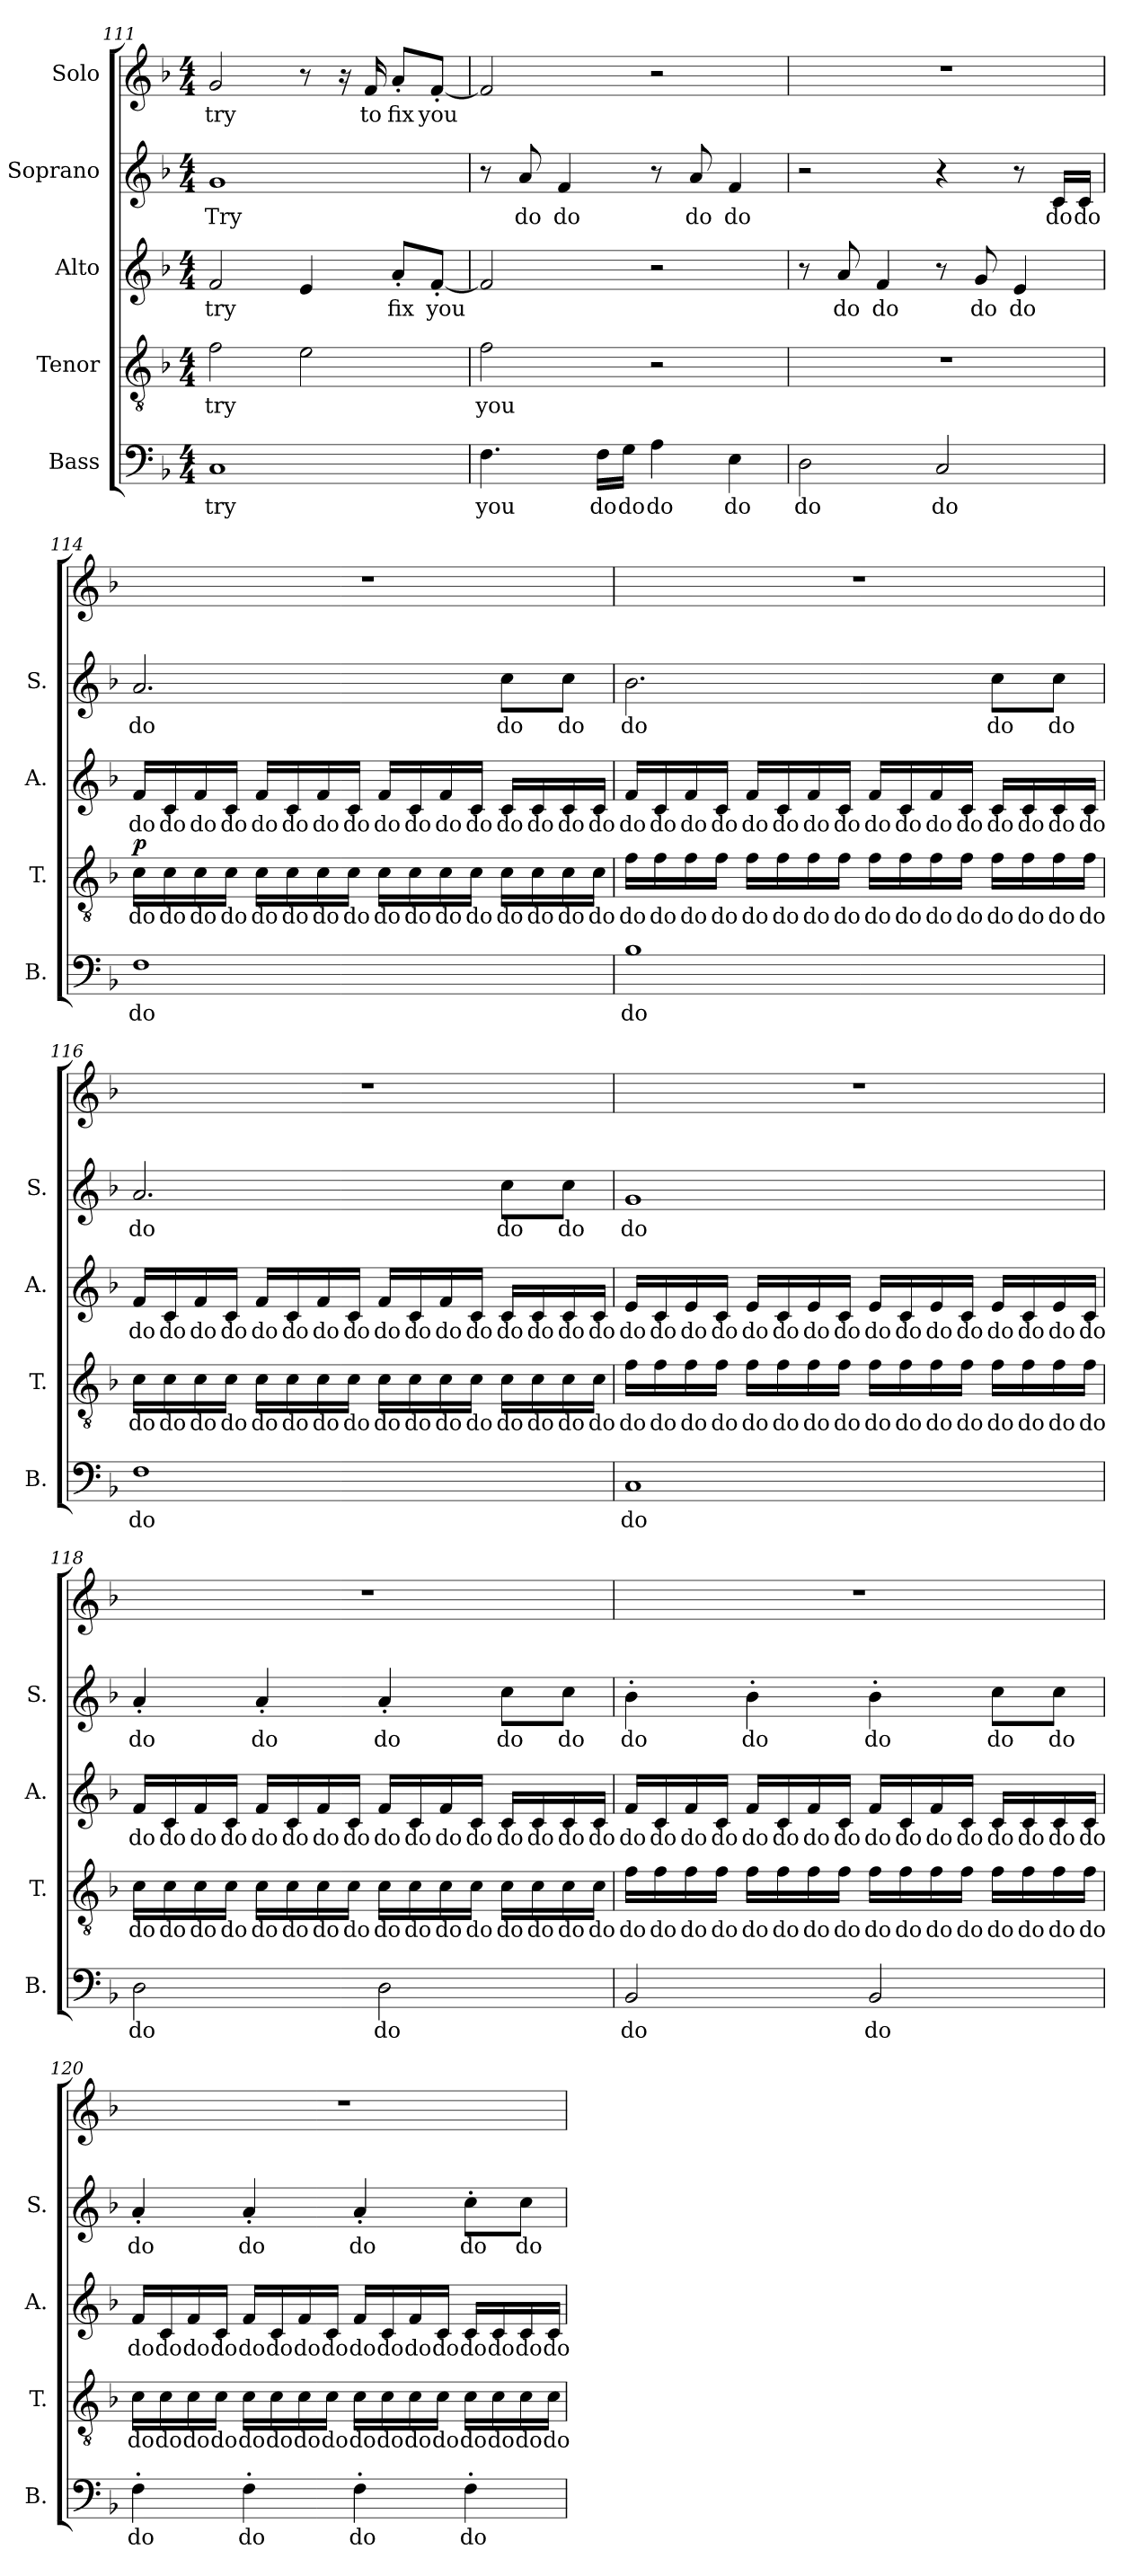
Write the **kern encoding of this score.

**kern	**text	**kern	**text	**dynam	**kern	**text	**kern	**text	**kern	**text
*part5	*part5	*part4	*part4	*part4	*part3	*part3	*part2	*part2	*part1	*part1
*staff5	*staff5	*staff4	*staff4	*staff4	*staff3	*staff3	*staff2	*staff2	*staff1	*staff1
*I"Bass	*	*I"Tenor	*	*	*I"Alto	*	*I"Soprano	*	*I"Solo	*
*I'B.	*	*I'T.	*	*	*I'A.	*	*I'S.	*	*	*
*clefF4	*	*clefGv2	*	*	*clefG2	*	*clefG2	*	*clefG2	*
*k[b-]	*	*k[b-]	*	*	*k[b-]	*	*k[b-]	*	*k[b-]	*
*M4/4	*	*M4/4	*	*	*M4/4	*	*M4/4	*	*M4/4	*
=111	=111	=111	=111	=111	=111	=111	=111	=111	=111	=111
!	!LO:LY:b	!	!LO:LY:b	!	!	!LO:LY:b	!	!LO:LY:b	!	!LO:LY:b
1C	try	2f\	try	.	2f/	try	1g	Try	2g/	try
.	.	2e\	.	.	4e/	.	.	.	8r	.
.	.	.	.	.	.	.	.	.	16r	.
!	!	!	!	!	!	!	!	!	!	!LO:LY:b
.	.	.	.	.	.	.	.	.	16f/	to
!	!	!	!	!	!	!LO:LY:b	!	!	!	!LO:LY:b
.	.	.	.	.	8a'/L	fix	.	.	8a'/L	fix
!	!	!	!	!	!	!LO:LY:b	!	!	!	!LO:LY:b
.	.	.	.	.	[8f'/J	you	.	.	[8f'/J	you
=112	=112	=112	=112	=112	=112	=112	=112	=112	=112	=112
!	!LO:LY:b	!	!LO:LY:b	!	!	!	!	!	!	!
4.F\	you	2f\	you	.	2f/]	.	8r	.	2f/]	.
!	!	!	!	!	!	!	!	!LO:LY:b	!	!
.	.	.	.	.	.	.	8a/	do	.	.
!	!	!	!	!	!	!	!	!LO:LY:b	!	!
.	.	.	.	.	.	.	4f/	do	.	.
!	!LO:LY:b	!	!	!	!	!	!	!	!	!
16F\LL	do	.	.	.	.	.	.	.	.	.
!	!LO:LY:b	!	!	!	!	!	!	!	!	!
16G\JJ	do	.	.	.	.	.	.	.	.	.
!	!LO:LY:b	!	!	!	!	!	!	!	!	!
4A\	do	2r	.	.	2r	.	8r	.	2r	.
!	!	!	!	!	!	!	!	!LO:LY:b	!	!
.	.	.	.	.	.	.	8a/	do	.	.
!	!LO:LY:b	!	!	!	!	!	!	!LO:LY:b	!	!
4E\	do	.	.	.	.	.	4f/	do	.	.
!!LO:LB:g=z
=113	=113	=113	=113	=113	=113	=113	=113	=113	=113	=113
!	!LO:LY:b	!	!	!	!	!	!	!	!	!
2D\	do	1r	.	.	8r	.	2r	.	1r	.
!	!	!	!	!	!	!LO:LY:b	!	!	!	!
.	.	.	.	.	8a/	do	.	.	.	.
!	!	!	!	!	!	!LO:LY:b	!	!	!	!
.	.	.	.	.	4f/	do	.	.	.	.
!	!LO:LY:b	!	!	!	!	!	!	!	!	!
2C/	do	.	.	.	8r	.	4r	.	.	.
!	!	!	!	!	!	!LO:LY:b	!	!	!	!
.	.	.	.	.	8g/	do	.	.	.	.
!	!	!	!	!	!	!LO:LY:b	!	!	!	!
.	.	.	.	.	4e/	do	8r	.	.	.
!	!	!	!	!	!	!	!	!LO:LY:b	!	!
.	.	.	.	.	.	.	16c/LL	do	.	.
!	!	!	!	!	!	!	!	!LO:LY:b	!	!
.	.	.	.	.	.	.	16c/JJ	do	.	.
=114	=114	=114	=114	=114	=114	=114	=114	=114	=114	=114
!	!LO:LY:b	!	!LO:LY:b	!LO:DY:b	!	!LO:LY:b	!	!LO:LY:b	!	!
1F	do	16c\LL	do	p	16f/LL	do	2.a/	do	1r	.
!	!	!	!LO:LY:b	!	!	!LO:LY:b	!	!	!	!
.	.	16c\	do	.	16c/	do	.	.	.	.
!	!	!	!LO:LY:b	!	!	!LO:LY:b	!	!	!	!
.	.	16c\	do	.	16f/	do	.	.	.	.
!	!	!	!LO:LY:b	!	!	!LO:LY:b	!	!	!	!
.	.	16c\JJ	do	.	16c/JJ	do	.	.	.	.
!	!	!	!LO:LY:b	!	!	!LO:LY:b	!	!	!	!
.	.	16c\LL	do	.	16f/LL	do	.	.	.	.
!	!	!	!LO:LY:b	!	!	!LO:LY:b	!	!	!	!
.	.	16c\	do	.	16c/	do	.	.	.	.
!	!	!	!LO:LY:b	!	!	!LO:LY:b	!	!	!	!
.	.	16c\	do	.	16f/	do	.	.	.	.
!	!	!	!LO:LY:b	!	!	!LO:LY:b	!	!	!	!
.	.	16c\JJ	do	.	16c/JJ	do	.	.	.	.
!	!	!	!LO:LY:b	!	!	!LO:LY:b	!	!	!	!
.	.	16c\LL	do	.	16f/LL	do	.	.	.	.
!	!	!	!LO:LY:b	!	!	!LO:LY:b	!	!	!	!
.	.	16c\	do	.	16c/	do	.	.	.	.
!	!	!	!LO:LY:b	!	!	!LO:LY:b	!	!	!	!
.	.	16c\	do	.	16f/	do	.	.	.	.
!	!	!	!LO:LY:b	!	!	!LO:LY:b	!	!	!	!
.	.	16c\JJ	do	.	16c/JJ	do	.	.	.	.
!	!	!	!LO:LY:b	!	!	!LO:LY:b	!	!LO:LY:b	!	!
.	.	16c\LL	do	.	16c/LL	do	8cc\L	do	.	.
!	!	!	!LO:LY:b	!	!	!LO:LY:b	!	!	!	!
.	.	16c\	do	.	16c/	do	.	.	.	.
!	!	!	!LO:LY:b	!	!	!LO:LY:b	!	!LO:LY:b	!	!
.	.	16c\	do	.	16c/	do	8cc\J	do	.	.
!	!	!	!LO:LY:b	!	!	!LO:LY:b	!	!	!	!
.	.	16c\JJ	do	.	16c/JJ	do	.	.	.	.
!!LO:PB:g=z
=115	=115	=115	=115	=115	=115	=115	=115	=115	=115	=115
!	!LO:LY:b	!	!LO:LY:b	!	!	!LO:LY:b	!	!LO:LY:b	!	!
1B-	do	16f\LL	do	.	16f/LL	do	2.b-\	do	1r	.
!	!	!	!LO:LY:b	!	!	!LO:LY:b	!	!	!	!
.	.	16f\	do	.	16c/	do	.	.	.	.
!	!	!	!LO:LY:b	!	!	!LO:LY:b	!	!	!	!
.	.	16f\	do	.	16f/	do	.	.	.	.
!	!	!	!LO:LY:b	!	!	!LO:LY:b	!	!	!	!
.	.	16f\JJ	do	.	16c/JJ	do	.	.	.	.
!	!	!	!LO:LY:b	!	!	!LO:LY:b	!	!	!	!
.	.	16f\LL	do	.	16f/LL	do	.	.	.	.
!	!	!	!LO:LY:b	!	!	!LO:LY:b	!	!	!	!
.	.	16f\	do	.	16c/	do	.	.	.	.
!	!	!	!LO:LY:b	!	!	!LO:LY:b	!	!	!	!
.	.	16f\	do	.	16f/	do	.	.	.	.
!	!	!	!LO:LY:b	!	!	!LO:LY:b	!	!	!	!
.	.	16f\JJ	do	.	16c/JJ	do	.	.	.	.
!	!	!	!LO:LY:b	!	!	!LO:LY:b	!	!	!	!
.	.	16f\LL	do	.	16f/LL	do	.	.	.	.
!	!	!	!LO:LY:b	!	!	!LO:LY:b	!	!	!	!
.	.	16f\	do	.	16c/	do	.	.	.	.
!	!	!	!LO:LY:b	!	!	!LO:LY:b	!	!	!	!
.	.	16f\	do	.	16f/	do	.	.	.	.
!	!	!	!LO:LY:b	!	!	!LO:LY:b	!	!	!	!
.	.	16f\JJ	do	.	16c/JJ	do	.	.	.	.
!	!	!	!LO:LY:b	!	!	!LO:LY:b	!	!LO:LY:b	!	!
.	.	16f\LL	do	.	16c/LL	do	8cc\L	do	.	.
!	!	!	!LO:LY:b	!	!	!LO:LY:b	!	!	!	!
.	.	16f\	do	.	16c/	do	.	.	.	.
!	!	!	!LO:LY:b	!	!	!LO:LY:b	!	!LO:LY:b	!	!
.	.	16f\	do	.	16c/	do	8cc\J	do	.	.
!	!	!	!LO:LY:b	!	!	!LO:LY:b	!	!	!	!
.	.	16f\JJ	do	.	16c/JJ	do	.	.	.	.
!!LO:LB:g=z
=116	=116	=116	=116	=116	=116	=116	=116	=116	=116	=116
!	!LO:LY:b	!	!LO:LY:b	!	!	!LO:LY:b	!	!LO:LY:b	!	!
1F	do	16c\LL	do	.	16f/LL	do	2.a/	do	1r	.
!	!	!	!LO:LY:b	!	!	!LO:LY:b	!	!	!	!
.	.	16c\	do	.	16c/	do	.	.	.	.
!	!	!	!LO:LY:b	!	!	!LO:LY:b	!	!	!	!
.	.	16c\	do	.	16f/	do	.	.	.	.
!	!	!	!LO:LY:b	!	!	!LO:LY:b	!	!	!	!
.	.	16c\JJ	do	.	16c/JJ	do	.	.	.	.
!	!	!	!LO:LY:b	!	!	!LO:LY:b	!	!	!	!
.	.	16c\LL	do	.	16f/LL	do	.	.	.	.
!	!	!	!LO:LY:b	!	!	!LO:LY:b	!	!	!	!
.	.	16c\	do	.	16c/	do	.	.	.	.
!	!	!	!LO:LY:b	!	!	!LO:LY:b	!	!	!	!
.	.	16c\	do	.	16f/	do	.	.	.	.
!	!	!	!LO:LY:b	!	!	!LO:LY:b	!	!	!	!
.	.	16c\JJ	do	.	16c/JJ	do	.	.	.	.
!	!	!	!LO:LY:b	!	!	!LO:LY:b	!	!	!	!
.	.	16c\LL	do	.	16f/LL	do	.	.	.	.
!	!	!	!LO:LY:b	!	!	!LO:LY:b	!	!	!	!
.	.	16c\	do	.	16c/	do	.	.	.	.
!	!	!	!LO:LY:b	!	!	!LO:LY:b	!	!	!	!
.	.	16c\	do	.	16f/	do	.	.	.	.
!	!	!	!LO:LY:b	!	!	!LO:LY:b	!	!	!	!
.	.	16c\JJ	do	.	16c/JJ	do	.	.	.	.
!	!	!	!LO:LY:b	!	!	!LO:LY:b	!	!LO:LY:b	!	!
.	.	16c\LL	do	.	16c/LL	do	8cc\L	do	.	.
!	!	!	!LO:LY:b	!	!	!LO:LY:b	!	!	!	!
.	.	16c\	do	.	16c/	do	.	.	.	.
!	!	!	!LO:LY:b	!	!	!LO:LY:b	!	!LO:LY:b	!	!
.	.	16c\	do	.	16c/	do	8cc\J	do	.	.
!	!	!	!LO:LY:b	!	!	!LO:LY:b	!	!	!	!
.	.	16c\JJ	do	.	16c/JJ	do	.	.	.	.
!!LO:PB:g=z
=117	=117	=117	=117	=117	=117	=117	=117	=117	=117	=117
!	!LO:LY:b	!	!LO:LY:b	!	!	!LO:LY:b	!	!LO:LY:b	!	!
1C	do	16f\LL	do	.	16e/LL	do	1g	do	1r	.
!	!	!	!LO:LY:b	!	!	!LO:LY:b	!	!	!	!
.	.	16f\	do	.	16c/	do	.	.	.	.
!	!	!	!LO:LY:b	!	!	!LO:LY:b	!	!	!	!
.	.	16f\	do	.	16e/	do	.	.	.	.
!	!	!	!LO:LY:b	!	!	!LO:LY:b	!	!	!	!
.	.	16f\JJ	do	.	16c/JJ	do	.	.	.	.
!	!	!	!LO:LY:b	!	!	!LO:LY:b	!	!	!	!
.	.	16f\LL	do	.	16e/LL	do	.	.	.	.
!	!	!	!LO:LY:b	!	!	!LO:LY:b	!	!	!	!
.	.	16f\	do	.	16c/	do	.	.	.	.
!	!	!	!LO:LY:b	!	!	!LO:LY:b	!	!	!	!
.	.	16f\	do	.	16e/	do	.	.	.	.
!	!	!	!LO:LY:b	!	!	!LO:LY:b	!	!	!	!
.	.	16f\JJ	do	.	16c/JJ	do	.	.	.	.
!	!	!	!LO:LY:b	!	!	!LO:LY:b	!	!	!	!
.	.	16f\LL	do	.	16e/LL	do	.	.	.	.
!	!	!	!LO:LY:b	!	!	!LO:LY:b	!	!	!	!
.	.	16f\	do	.	16c/	do	.	.	.	.
!	!	!	!LO:LY:b	!	!	!LO:LY:b	!	!	!	!
.	.	16f\	do	.	16e/	do	.	.	.	.
!	!	!	!LO:LY:b	!	!	!LO:LY:b	!	!	!	!
.	.	16f\JJ	do	.	16c/JJ	do	.	.	.	.
!	!	!	!LO:LY:b	!	!	!LO:LY:b	!	!	!	!
.	.	16f\LL	do	.	16e/LL	do	.	.	.	.
!	!	!	!LO:LY:b	!	!	!LO:LY:b	!	!	!	!
.	.	16f\	do	.	16c/	do	.	.	.	.
!	!	!	!LO:LY:b	!	!	!LO:LY:b	!	!	!	!
.	.	16f\	do	.	16e/	do	.	.	.	.
!	!	!	!LO:LY:b	!	!	!LO:LY:b	!	!	!	!
.	.	16f\JJ	do	.	16c/JJ	do	.	.	.	.
!!LO:LB:g=z
=118	=118	=118	=118	=118	=118	=118	=118	=118	=118	=118
!	!LO:LY:b	!	!LO:LY:b	!	!	!LO:LY:b	!	!LO:LY:b	!	!
2D\	do	16c\LL	do	.	16f/LL	do	4a'/	do	1r	.
!	!	!	!LO:LY:b	!	!	!LO:LY:b	!	!	!	!
.	.	16c\	do	.	16c/	do	.	.	.	.
!	!	!	!LO:LY:b	!	!	!LO:LY:b	!	!	!	!
.	.	16c\	do	.	16f/	do	.	.	.	.
!	!	!	!LO:LY:b	!	!	!LO:LY:b	!	!	!	!
.	.	16c\JJ	do	.	16c/JJ	do	.	.	.	.
!	!	!	!LO:LY:b	!	!	!LO:LY:b	!	!LO:LY:b	!	!
.	.	16c\LL	do	.	16f/LL	do	4a'/	do	.	.
!	!	!	!LO:LY:b	!	!	!LO:LY:b	!	!	!	!
.	.	16c\	do	.	16c/	do	.	.	.	.
!	!	!	!LO:LY:b	!	!	!LO:LY:b	!	!	!	!
.	.	16c\	do	.	16f/	do	.	.	.	.
!	!	!	!LO:LY:b	!	!	!LO:LY:b	!	!	!	!
.	.	16c\JJ	do	.	16c/JJ	do	.	.	.	.
!	!LO:LY:b	!	!LO:LY:b	!	!	!LO:LY:b	!	!LO:LY:b	!	!
2D\	do	16c\LL	do	.	16f/LL	do	4a'/	do	.	.
!	!	!	!LO:LY:b	!	!	!LO:LY:b	!	!	!	!
.	.	16c\	do	.	16c/	do	.	.	.	.
!	!	!	!LO:LY:b	!	!	!LO:LY:b	!	!	!	!
.	.	16c\	do	.	16f/	do	.	.	.	.
!	!	!	!LO:LY:b	!	!	!LO:LY:b	!	!	!	!
.	.	16c\JJ	do	.	16c/JJ	do	.	.	.	.
!	!	!	!LO:LY:b	!	!	!LO:LY:b	!	!LO:LY:b	!	!
.	.	16c\LL	do	.	16c/LL	do	8cc\L	do	.	.
!	!	!	!LO:LY:b	!	!	!LO:LY:b	!	!	!	!
.	.	16c\	do	.	16c/	do	.	.	.	.
!	!	!	!LO:LY:b	!	!	!LO:LY:b	!	!LO:LY:b	!	!
.	.	16c\	do	.	16c/	do	8cc\J	do	.	.
!	!	!	!LO:LY:b	!	!	!LO:LY:b	!	!	!	!
.	.	16c\JJ	do	.	16c/JJ	do	.	.	.	.
!!LO:PB:g=z
=119	=119	=119	=119	=119	=119	=119	=119	=119	=119	=119
!	!LO:LY:b	!	!LO:LY:b	!	!	!LO:LY:b	!	!LO:LY:b	!	!
2BB-/	do	16f\LL	do	.	16f/LL	do	4b-'\	do	1r	.
!	!	!	!LO:LY:b	!	!	!LO:LY:b	!	!	!	!
.	.	16f\	do	.	16c/	do	.	.	.	.
!	!	!	!LO:LY:b	!	!	!LO:LY:b	!	!	!	!
.	.	16f\	do	.	16f/	do	.	.	.	.
!	!	!	!LO:LY:b	!	!	!LO:LY:b	!	!	!	!
.	.	16f\JJ	do	.	16c/JJ	do	.	.	.	.
!	!	!	!LO:LY:b	!	!	!LO:LY:b	!	!LO:LY:b	!	!
.	.	16f\LL	do	.	16f/LL	do	4b-'\	do	.	.
!	!	!	!LO:LY:b	!	!	!LO:LY:b	!	!	!	!
.	.	16f\	do	.	16c/	do	.	.	.	.
!	!	!	!LO:LY:b	!	!	!LO:LY:b	!	!	!	!
.	.	16f\	do	.	16f/	do	.	.	.	.
!	!	!	!LO:LY:b	!	!	!LO:LY:b	!	!	!	!
.	.	16f\JJ	do	.	16c/JJ	do	.	.	.	.
!	!LO:LY:b	!	!LO:LY:b	!	!	!LO:LY:b	!	!LO:LY:b	!	!
2BB-/	do	16f\LL	do	.	16f/LL	do	4b-'\	do	.	.
!	!	!	!LO:LY:b	!	!	!LO:LY:b	!	!	!	!
.	.	16f\	do	.	16c/	do	.	.	.	.
!	!	!	!LO:LY:b	!	!	!LO:LY:b	!	!	!	!
.	.	16f\	do	.	16f/	do	.	.	.	.
!	!	!	!LO:LY:b	!	!	!LO:LY:b	!	!	!	!
.	.	16f\JJ	do	.	16c/JJ	do	.	.	.	.
!	!	!	!LO:LY:b	!	!	!LO:LY:b	!	!LO:LY:b	!	!
.	.	16f\LL	do	.	16c/LL	do	8cc\L	do	.	.
!	!	!	!LO:LY:b	!	!	!LO:LY:b	!	!	!	!
.	.	16f\	do	.	16c/	do	.	.	.	.
!	!	!	!LO:LY:b	!	!	!LO:LY:b	!	!LO:LY:b	!	!
.	.	16f\	do	.	16c/	do	8cc\J	do	.	.
!	!	!	!LO:LY:b	!	!	!LO:LY:b	!	!	!	!
.	.	16f\JJ	do	.	16c/JJ	do	.	.	.	.
!!LO:LB:g=z
=120	=120	=120	=120	=120	=120	=120	=120	=120	=120	=120
!	!LO:LY:b	!	!LO:LY:b	!	!	!LO:LY:b	!	!LO:LY:b	!	!
4F'\	do	16c\LL	do	.	16f/LL	do	4a'/	do	1r	.
!	!	!	!LO:LY:b	!	!	!LO:LY:b	!	!	!	!
.	.	16c\	do	.	16c/	do	.	.	.	.
!	!	!	!LO:LY:b	!	!	!LO:LY:b	!	!	!	!
.	.	16c\	do	.	16f/	do	.	.	.	.
!	!	!	!LO:LY:b	!	!	!LO:LY:b	!	!	!	!
.	.	16c\JJ	do	.	16c/JJ	do	.	.	.	.
!	!LO:LY:b	!	!LO:LY:b	!	!	!LO:LY:b	!	!LO:LY:b	!	!
4F'\	do	16c\LL	do	.	16f/LL	do	4a'/	do	.	.
!	!	!	!LO:LY:b	!	!	!LO:LY:b	!	!	!	!
.	.	16c\	do	.	16c/	do	.	.	.	.
!	!	!	!LO:LY:b	!	!	!LO:LY:b	!	!	!	!
.	.	16c\	do	.	16f/	do	.	.	.	.
!	!	!	!LO:LY:b	!	!	!LO:LY:b	!	!	!	!
.	.	16c\JJ	do	.	16c/JJ	do	.	.	.	.
!	!LO:LY:b	!	!LO:LY:b	!	!	!LO:LY:b	!	!LO:LY:b	!	!
4F'\	do	16c\LL	do	.	16f/LL	do	4a'/	do	.	.
!	!	!	!LO:LY:b	!	!	!LO:LY:b	!	!	!	!
.	.	16c\	do	.	16c/	do	.	.	.	.
!	!	!	!LO:LY:b	!	!	!LO:LY:b	!	!	!	!
.	.	16c\	do	.	16f/	do	.	.	.	.
!	!	!	!LO:LY:b	!	!	!LO:LY:b	!	!	!	!
.	.	16c\JJ	do	.	16c/JJ	do	.	.	.	.
!	!LO:LY:b	!	!LO:LY:b	!	!	!LO:LY:b	!	!LO:LY:b	!	!
4F'\	do	16c\LL	do	.	16c/LL	do	8cc'\L	do	.	.
!	!	!	!LO:LY:b	!	!	!LO:LY:b	!	!	!	!
.	.	16c\	do	.	16c/	do	.	.	.	.
!	!	!	!LO:LY:b	!	!	!LO:LY:b	!	!LO:LY:b	!	!
.	.	16c\	do	.	16c/	do	8cc\J	do	.	.
!	!	!	!LO:LY:b	!	!	!LO:LY:b	!	!	!	!
.	.	16c\JJ	do	.	16c/JJ	do	.	.	.	.
=	=	=	=	=	=	=	=	=	=	=
*-	*-	*-	*-	*-	*-	*-	*-	*-	*-	*-
